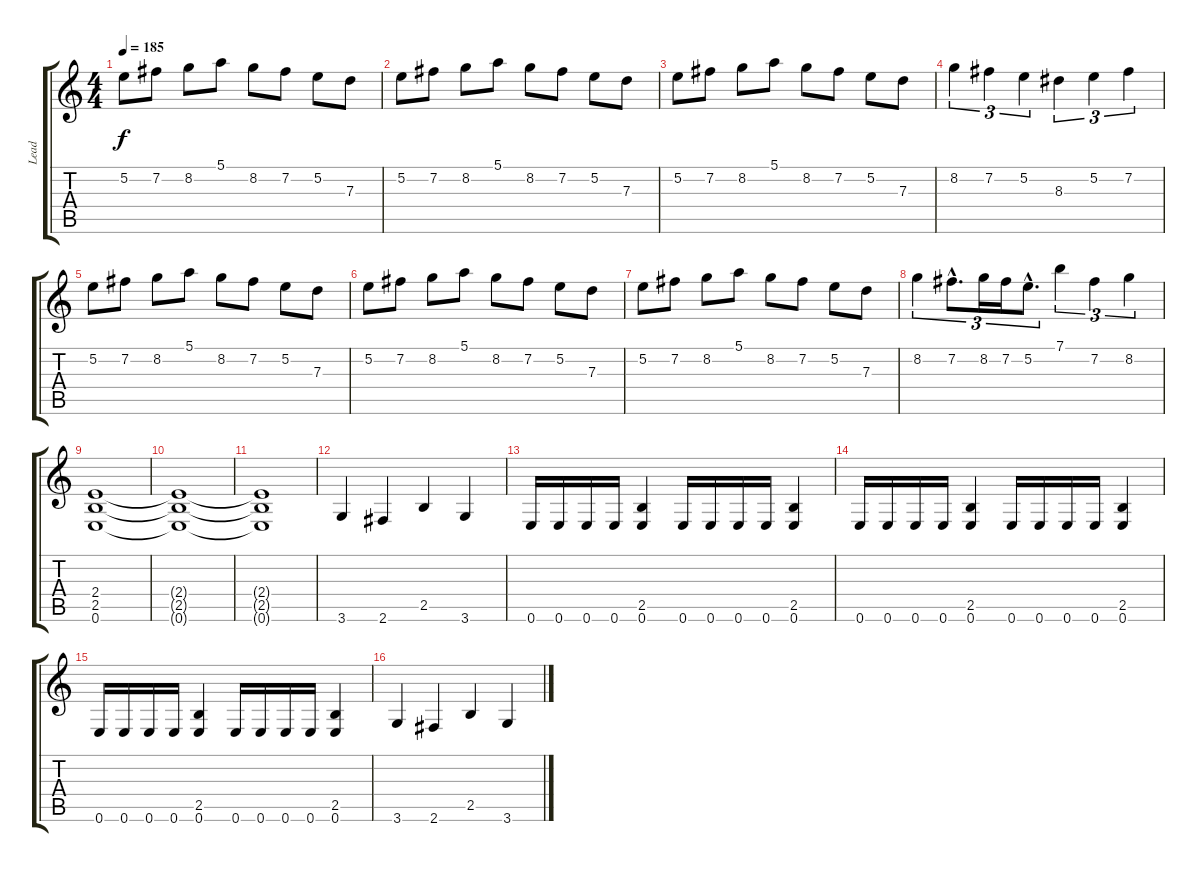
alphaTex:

\track ("Lead" "Lead") {instrument distortionguitar}
\staff {score tabs}
\tuning (E4 B3 G3 D3 A2 E2) {hide}
\ts (4 4)
\tempo 185
\clef g2
\ks c
5.2.8{dy f} 7.2.8 8.2.8 5.1.8 8.2.8 7.2.8 5.2.8 7.3.8 |
5.2.8 7.2.8 8.2.8 5.1.8 8.2.8 7.2.8 5.2.8 7.3.8 |
5.2.8 7.2.8 8.2.8 5.1.8 8.2.8 7.2.8 5.2.8 7.3.8 |
8.2.4{tu (3 2)} 7.2.4{tu (3 2)} 5.2.4{tu (3 2)} 8.3.4{tu (3 2)} 5.2.4{tu (3 2)} 7.2.4{tu (3 2)} |
5.2.8 7.2.8 8.2.8 5.1.8 8.2.8 7.2.8 5.2.8 7.3.8 |
5.2.8 7.2.8 8.2.8 5.1.8 8.2.8 7.2.8 5.2.8 7.3.8 |
5.2.8 7.2.8 8.2.8 5.1.8 8.2.8 7.2.8 5.2.8 7.3.8 |
8.2.4{tu (3 2)} 7.2{hac}.8{d tu (3 2)} 8.2.16{tu (3 2)} 7.2.16{tu (3 2)} 5.2{hac}.8{d tu (3 2)} 7.1.4{tu (3 2)} 7.2.4{tu (3 2)} 8.2.4{tu (3 2)} |
(2.4 2.5 0.6).1 |
(2.4{t} 2.5{t} 0.6{t}).1 |
(2.4{t} 2.5{t} 0.6{t}).1 |
3.6.4 2.6.4 2.5.4 3.6.4 |
0.6.16 0.6.16 0.6.16 0.6.16 (2.5 0.6).4 0.6.16 0.6.16 0.6.16 0.6.16 (2.5 0.6).4 |
0.6.16 0.6.16 0.6.16 0.6.16 (2.5 0.6).4 0.6.16 0.6.16 0.6.16 0.6.16 (2.5 0.6).4 |
0.6.16 0.6.16 0.6.16 0.6.16 (2.5 0.6).4 0.6.16 0.6.16 0.6.16 0.6.16 (2.5 0.6).4 |
3.6.4 2.6.4 2.5.4 3.6.4
